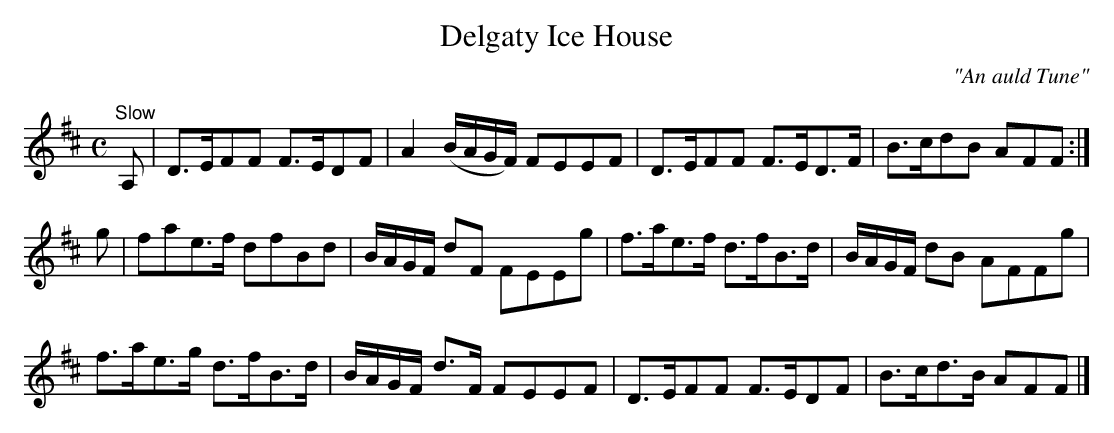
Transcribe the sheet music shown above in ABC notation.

X:1
T:Delgaty Ice House
C:"An auld Tune"
L:1/8
M:C
K:D
"^Slow"
A,|D>EFF F>EDF |A2 (B/A/G/F/) FEEF|D>EFF  F>ED>F|B>cdB       AFF:|
g |fae>f dfBd  |B/A/G/F/ dF   FEEg|f>ae>f d>fB>d|B/A/G/F/ dB AFFg|
  f>ae>g d>fB>d|B/A/G/F/ d>F  FEEF|D>EFF  F>EDF |B>cd>B      AFF|]
